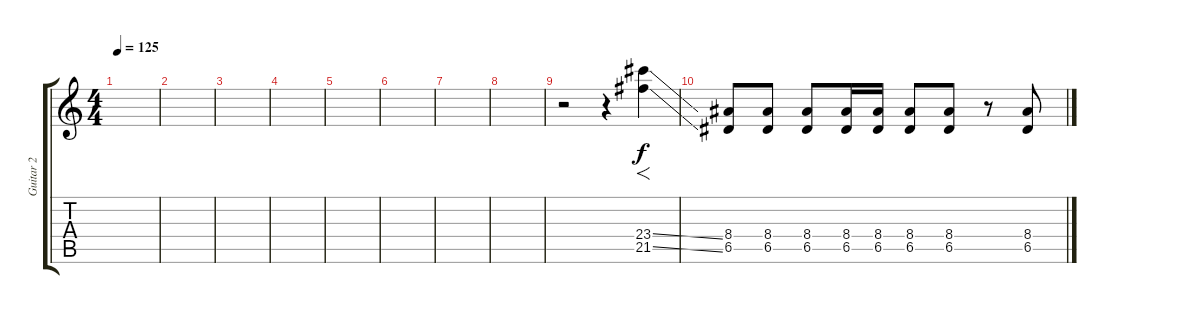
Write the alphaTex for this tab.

\track ("Guitar 2" "Guitar 2") {instrument overdrivenguitar}
\staff {score tabs}
\tuning (E4 B3 G3 D3 A2 E2) {hide}
\ts (4 4)
\tempo 125
\clef g2
\ks c
|
|
|
|
|
|
|
|
r.2 r.4 (23.4{ss} 21.5{ss}).4{f} |
(8.4 6.5).8 (8.4 6.5).8 (8.4 6.5).8 (8.4 6.5).16 (8.4 6.5).16 (8.4 6.5).8 (8.4 6.5).8 r.8 (8.4 6.5).8
